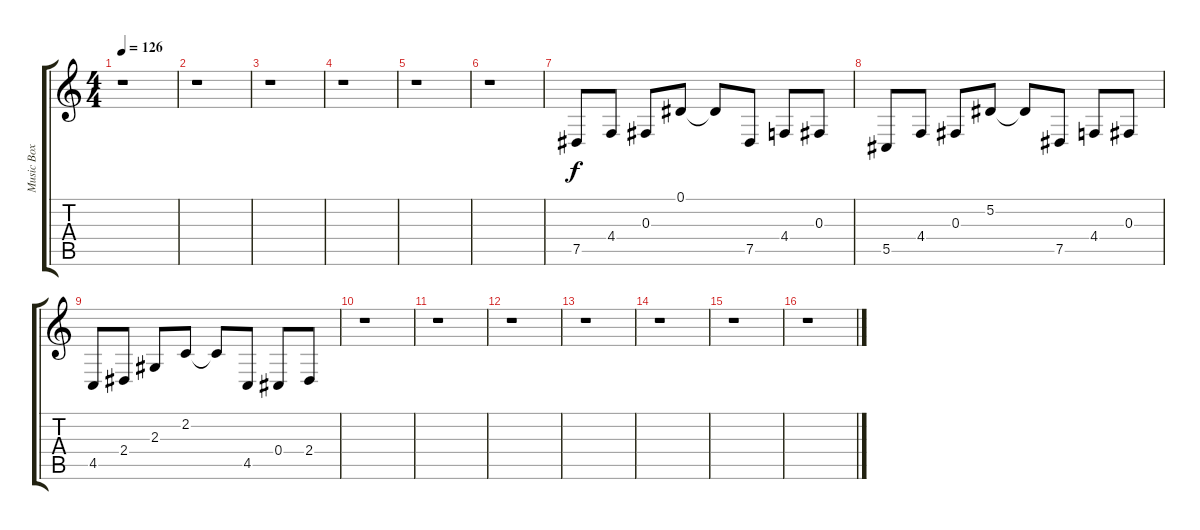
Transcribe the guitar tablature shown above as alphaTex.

\track ("Music Box" "Music Box") {instrument musicbox}
\staff {score tabs}
\tuning (Eb4 Bb3 Gb3 Db3 Ab2 Eb2) {hide}
\ts (4 4)
\tempo 126
\clef g2
\ks c
r.1{dy f} |
r.1 |
r.1 |
r.1 |
r.1 |
r.1 |
7.5.8 4.4.8 0.3.8 0.1.8 0.1{t}.8 7.5.8 4.4.8 0.3.8 |
5.5.8 4.4.8 0.3.8 5.2.8 5.2{t}.8 7.5.8 4.4.8 0.3.8 |
4.5.8 2.4.8 2.3.8 2.2.8 2.2{t}.8 4.5.8 0.4.8 2.4.8 |
r.1 |
r.1 |
r.1 |
r.1 |
r.1 |
r.1 |
r.1
